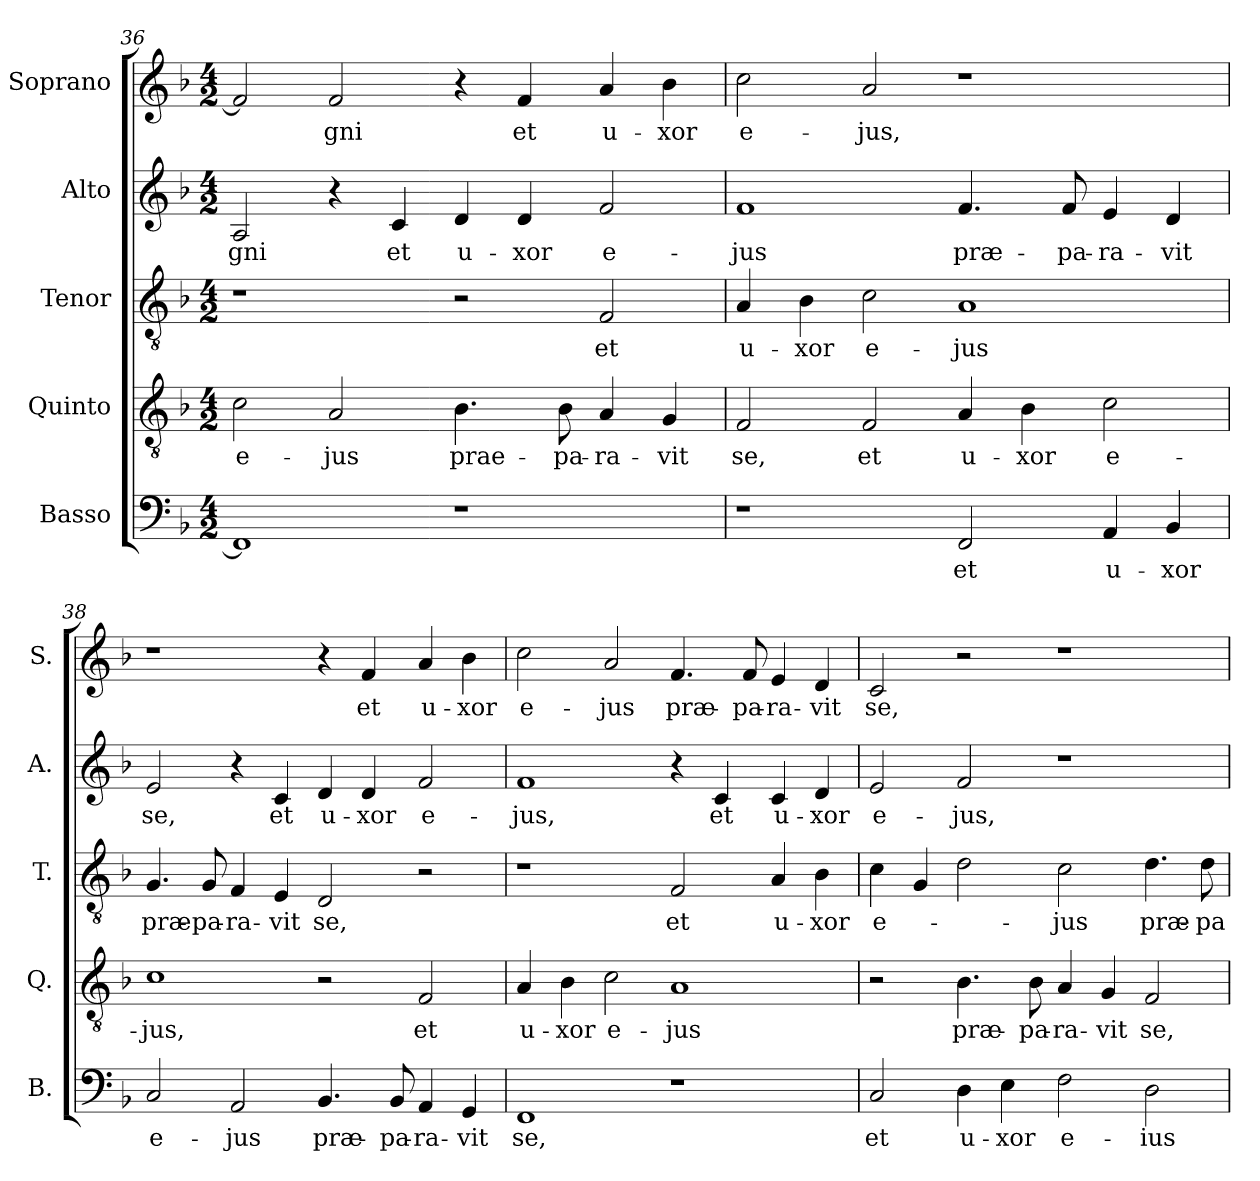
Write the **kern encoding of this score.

**kern	**text	**kern	**text	**kern	**text	**kern	**text	**kern	**text
*part5	*part5	*part4	*part4	*part3	*part3	*part2	*part2	*part1	*part1
*staff5	*staff5	*staff4	*staff4	*staff3	*staff3	*staff2	*staff2	*staff1	*staff1
*I"Basso	*	*I"Quinto	*	*I"Tenor	*	*I"Alto	*	*I"Soprano	*
*I'B.	*	*I'Q.	*	*I'T.	*	*I'A.	*	*I'S.	*
*clefF4	*	*clefGv2	*	*clefGv2	*	*clefG2	*	*clefG2	*
*	*	*ITrd7c12	*	*ITrd7c12	*	*	*	*	*
*k[b-]	*	*k[b-]	*	*k[b-]	*	*k[b-]	*	*k[b-]	*
*F:	*	*F:	*	*F:	*	*F:	*	*F:	*
*M4/2	*	*M4/2	*	*M4/2	*	*M4/2	*	*M4/2	*
=36	=36	=36	=36	=36	=36	=36	=36	=36	=36
!	!	!	!LO:LY:b:color=#000000	!	!	!	!	!	!
!	!	!	!	!	!	!	!LO:LY:b:color=#000000	!	!
1FFi]	.	2Ci\	e-	1r	.	2Ai/	-gni	2fi/]	.
!	!	!	!LO:LY:b:color=#000000	!	!	!	!	!	!
!	!	!	!	!	!	!	!	!	!LO:LY:b:color=#000000
.	.	2AAi/	-jus	.	.	4r	.	2fi/	-gni
!	!	!	!	!	!	!	!LO:LY:b:color=#000000	!	!
.	.	.	.	.	.	4ci/	et	.	.
!	!	!	!LO:LY:b:color=#000000	!	!	!	!	!	!
!	!	!	!	!	!	!	!LO:LY:b:color=#000000	!	!
1r	.	4.BB-i\	prae-	2r	.	4di/	u-	4r	.
!	!	!	!	!	!	!	!LO:LY:b:color=#000000	!	!
!	!	!	!	!	!	!	!	!	!LO:LY:b:color=#000000
.	.	.	.	.	.	4di/	-xor	4fi/	et
!	!	!	!LO:LY:b:color=#000000	!	!	!	!	!	!
.	.	8BB-i\	-pa-	.	.	.	.	.	.
!	!	!	!LO:LY:b:color=#000000	!	!	!	!	!	!
!	!	!	!	!	!LO:LY:b:color=#000000	!	!	!	!
!	!	!	!	!	!	!	!LO:LY:b:color=#000000	!	!
!	!	!	!	!	!	!	!	!	!LO:LY:b:color=#000000
.	.	4AAi/	-ra-	2FFi/	et	2fi/	e-	4ai/	u-
!	!	!	!LO:LY:b:color=#000000	!	!	!	!	!	!
!	!	!	!	!	!	!	!	!	!LO:LY:b:color=#000000
.	.	4GGi/	-vit	.	.	.	.	4b-i\	-xor
!!LO:PB:g=z
=37	=37	=37	=37	=37	=37	=37	=37	=37	=37
!	!	!	!LO:LY:b:color=#000000	!	!	!	!	!	!
!	!	!	!	!	!LO:LY:b:color=#000000	!	!	!	!
!	!	!	!	!	!	!	!LO:LY:b:color=#000000	!	!
!	!	!	!	!	!	!	!	!	!LO:LY:b:color=#000000
1r	.	2FFi/	se,	4AAi/	u-	1fi	-jus	2cci\	e-
!	!	!	!	!	!LO:LY:b:color=#000000	!	!	!	!
.	.	.	.	4BB-i\	-xor	.	.	.	.
!	!	!	!LO:LY:b:color=#000000	!	!	!	!	!	!
!	!	!	!	!	!LO:LY:b:color=#000000	!	!	!	!
!	!	!	!	!	!	!	!	!	!LO:LY:b:color=#000000
.	.	2FFi/	et	2Ci\	e-	.	.	2ai/	-jus,
!	!LO:LY:b:color=#000000	!	!	!	!	!	!	!	!
!	!	!	!LO:LY:b:color=#000000	!	!	!	!	!	!
!	!	!	!	!	!LO:LY:b:color=#000000	!	!	!	!
!	!	!	!	!	!	!	!LO:LY:b:color=#000000	!	!
2FFi/	et	4AAi/	u-	1AAi	-jus	4.fi/	præ-	1r	.
!	!	!	!LO:LY:b:color=#000000	!	!	!	!	!	!
.	.	4BB-i\	-xor	.	.	.	.	.	.
!	!	!	!	!	!	!	!LO:LY:b:color=#000000	!	!
.	.	.	.	.	.	8fi/	-pa-	.	.
!	!LO:LY:b:color=#000000	!	!	!	!	!	!	!	!
!	!	!	!LO:LY:b:color=#000000	!	!	!	!	!	!
!	!	!	!	!	!	!	!LO:LY:b:color=#000000	!	!
4AAi/	u-	2Ci\	e-	.	.	4ei/	-ra-	.	.
!	!LO:LY:b:color=#000000	!	!	!	!	!	!	!	!
!	!	!	!	!	!	!	!LO:LY:b:color=#000000	!	!
4BB-i/	-xor	.	.	.	.	4di/	-vit	.	.
=38	=38	=38	=38	=38	=38	=38	=38	=38	=38
!	!LO:LY:b:color=#000000	!	!	!	!	!	!	!	!
!	!	!	!LO:LY:b:color=#000000	!	!	!	!	!	!
!	!	!	!	!	!LO:LY:b:color=#000000	!	!	!	!
!	!	!	!	!	!	!	!LO:LY:b:color=#000000	!	!
2Ci/	e-	1Ci	-jus,	4.GGi/	præ-	2ei/	se,	1r	.
!	!	!	!	!	!LO:LY:b:color=#000000	!	!	!	!
.	.	.	.	8GGi/	-pa-	.	.	.	.
!	!LO:LY:b:color=#000000	!	!	!	!	!	!	!	!
!	!	!	!	!	!LO:LY:b:color=#000000	!	!	!	!
2AAi/	-jus	.	.	4FFi/	-ra-	4r	.	.	.
!	!	!	!	!	!LO:LY:b:color=#000000	!	!	!	!
!	!	!	!	!	!	!	!LO:LY:b:color=#000000	!	!
.	.	.	.	4EEi/	-vit	4ci/	et	.	.
!	!LO:LY:b:color=#000000	!	!	!	!	!	!	!	!
!	!	!	!	!	!LO:LY:b:color=#000000	!	!	!	!
!	!	!	!	!	!	!	!LO:LY:b:color=#000000	!	!
4.BB-i/	præ-	2r	.	2DDi/	se,	4di/	u-	4r	.
!	!	!	!	!	!	!	!LO:LY:b:color=#000000	!	!
!	!	!	!	!	!	!	!	!	!LO:LY:b:color=#000000
.	.	.	.	.	.	4di/	-xor	4fi/	et
!	!LO:LY:b:color=#000000	!	!	!	!	!	!	!	!
8BB-i/	-pa-	.	.	.	.	.	.	.	.
!	!LO:LY:b:color=#000000	!	!	!	!	!	!	!	!
!	!	!	!LO:LY:b:color=#000000	!	!	!	!	!	!
!	!	!	!	!	!	!	!LO:LY:b:color=#000000	!	!
!	!	!	!	!	!	!	!	!	!LO:LY:b:color=#000000
4AAi/	-ra-	2FFi/	et	2r	.	2fi/	e-	4ai/	u-
!	!LO:LY:b:color=#000000	!	!	!	!	!	!	!	!
!	!	!	!	!	!	!	!	!	!LO:LY:b:color=#000000
4GGi/	-vit	.	.	.	.	.	.	4b-i\	-xor
=39	=39	=39	=39	=39	=39	=39	=39	=39	=39
!	!LO:LY:b:color=#000000	!	!	!	!	!	!	!	!
!	!	!	!LO:LY:b:color=#000000	!	!	!	!	!	!
!	!	!	!	!	!	!	!LO:LY:b:color=#000000	!	!
!	!	!	!	!	!	!	!	!	!LO:LY:b:color=#000000
1FFi	se,	4AAi/	u-	1r	.	1fi	-jus,	2cci\	e-
!	!	!	!LO:LY:b:color=#000000	!	!	!	!	!	!
.	.	4BB-i\	-xor	.	.	.	.	.	.
!	!	!	!LO:LY:b:color=#000000	!	!	!	!	!	!
!	!	!	!	!	!	!	!	!	!LO:LY:b:color=#000000
.	.	2Ci\	e-	.	.	.	.	2ai/	-jus
!	!	!	!LO:LY:b:color=#000000	!	!	!	!	!	!
!	!	!	!	!	!LO:LY:b:color=#000000	!	!	!	!
!	!	!	!	!	!	!	!	!	!LO:LY:b:color=#000000
1r	.	1AAi	-jus	2FFi/	et	4r	.	4.fi/	præ-
!	!	!	!	!	!	!	!LO:LY:b:color=#000000	!	!
.	.	.	.	.	.	4ci/	et	.	.
!	!	!	!	!	!	!	!	!	!LO:LY:b:color=#000000
.	.	.	.	.	.	.	.	8fi/	-pa-
!	!	!	!	!	!LO:LY:b:color=#000000	!	!	!	!
!	!	!	!	!	!	!	!LO:LY:b:color=#000000	!	!
!	!	!	!	!	!	!	!	!	!LO:LY:b:color=#000000
.	.	.	.	4AAi/	u-	4ci/	u-	4ei/	-ra-
!	!	!	!	!	!LO:LY:b:color=#000000	!	!	!	!
!	!	!	!	!	!	!	!LO:LY:b:color=#000000	!	!
!	!	!	!	!	!	!	!	!	!LO:LY:b:color=#000000
.	.	.	.	4BB-i\	-xor	4di/	-xor	4di/	-vit
=40	=40	=40	=40	=40	=40	=40	=40	=40	=40
!	!LO:LY:b:color=#000000	!	!	!	!	!	!	!	!
!	!	!	!	!	!LO:LY:b:color=#000000	!	!	!	!
!	!	!	!	!	!	!	!LO:LY:b:color=#000000	!	!
!	!	!	!	!	!	!	!	!	!LO:LY:b:color=#000000
2Ci/	et	2r	.	4Ci\	e-	2ei/	e-	2ci/	se,
.	.	.	.	4GGi/	.	.	.	.	.
!	!LO:LY:b:color=#000000	!	!	!	!	!	!	!	!
!	!	!	!LO:LY:b:color=#000000	!	!	!	!	!	!
!	!	!	!	!	!	!	!LO:LY:b:color=#000000	!	!
4Di\	u-	4.BB-i\	præ-	2Di\	.	2fi/	-jus,	2r	.
!	!LO:LY:b:color=#000000	!	!	!	!	!	!	!	!
4Ei\	-xor	.	.	.	.	.	.	.	.
!	!	!	!LO:LY:b:color=#000000	!	!	!	!	!	!
.	.	8BB-i\	-pa-	.	.	.	.	.	.
!	!LO:LY:b:color=#000000	!	!	!	!	!	!	!	!
!	!	!	!LO:LY:b:color=#000000	!	!	!	!	!	!
!	!	!	!	!	!LO:LY:b:color=#000000	!	!	!	!
2Fi\	e-	4AAi/	-ra-	2Ci\	-jus	1r	.	1r	.
!	!	!	!LO:LY:b:color=#000000	!	!	!	!	!	!
.	.	4GGi/	-vit	.	.	.	.	.	.
!	!LO:LY:b:color=#000000	!	!	!	!	!	!	!	!
!	!	!	!LO:LY:b:color=#000000	!	!	!	!	!	!
!	!	!	!	!	!LO:LY:b:color=#000000	!	!	!	!
2Di\	-ius	2FFi/	se,	4.Di\	præ-	.	.	.	.
!	!	!	!	!	!LO:LY:b:color=#000000	!	!	!	!
.	.	.	.	8Di\	-pa-	.	.	.	.
=	=	=	=	=	=	=	=	=	=
*-	*-	*-	*-	*-	*-	*-	*-	*-	*-
